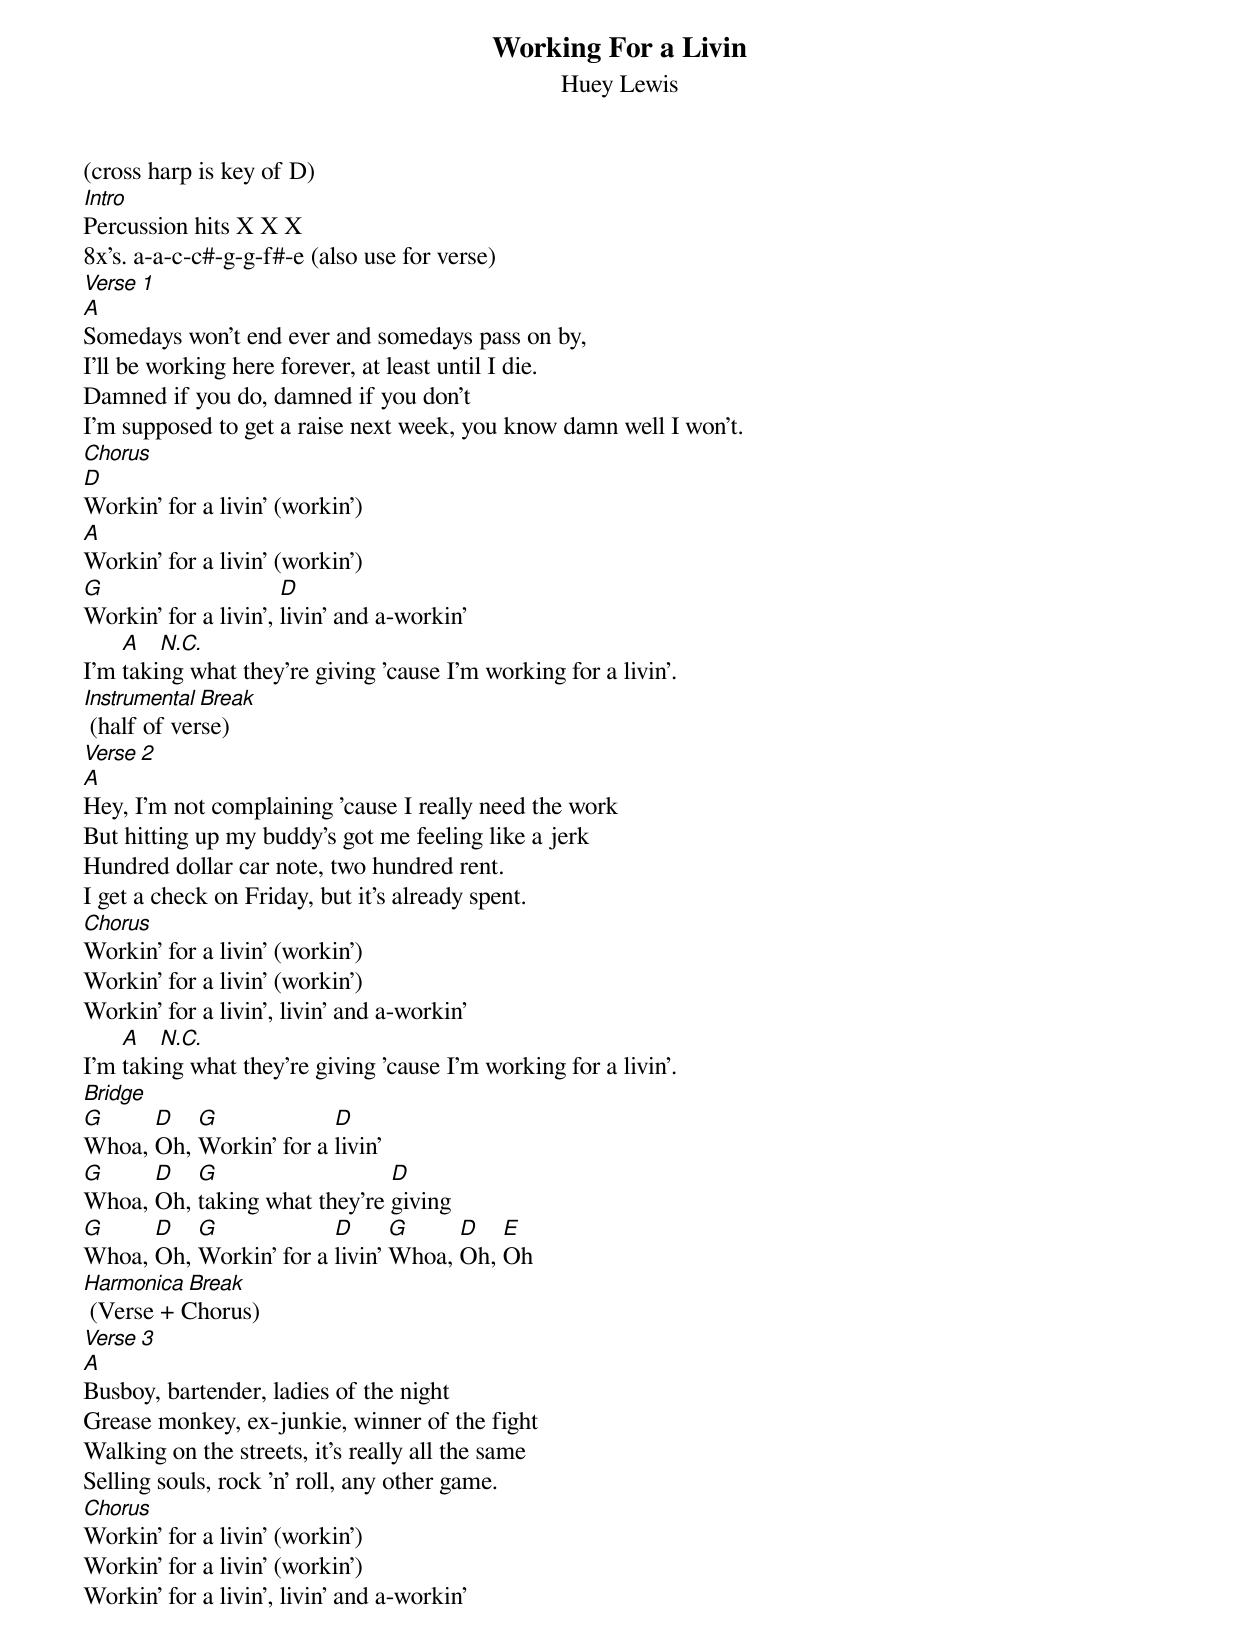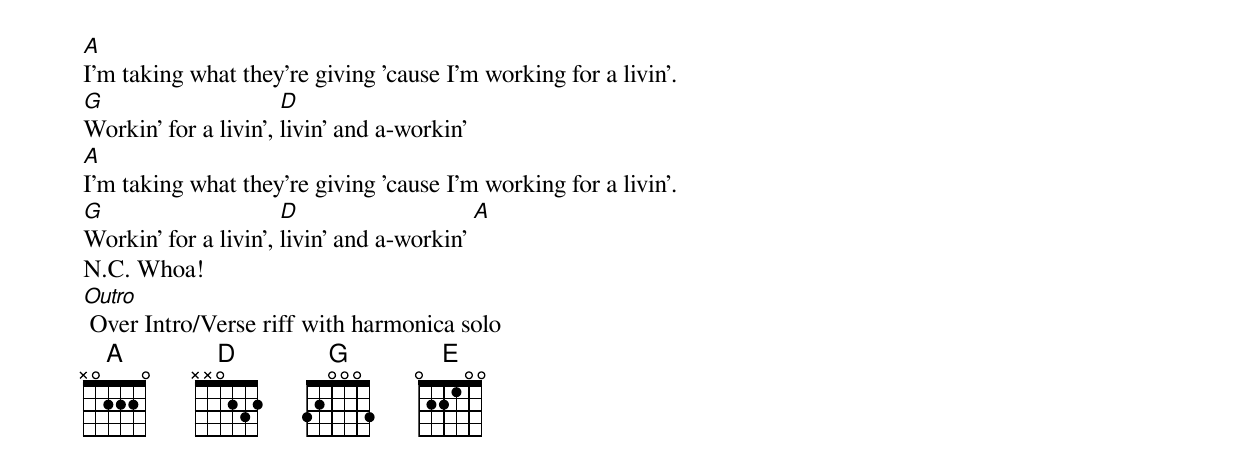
{title:Working For a Livin}
{subtitle:Huey Lewis}
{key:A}
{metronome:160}
(cross harp is key of D)
[Intro]
Percussion hits X X X
8x's. a-a-c-c#-g-g-f#-e (also use for verse)
[Verse 1]
[A]Somedays won't end ever and somedays pass on by,
I'll be working here forever, at least until I die.
Damned if you do, damned if you don't
I'm supposed to get a raise next week, you know damn well I won't.
[Chorus]
[D]Workin' for a livin' (workin')
[A]Workin' for a livin' (workin')
[G]Workin' for a livin', [D]livin' and a-workin'
I'm [A]taki[N.C.]ng what they're giving 'cause I'm working for a livin'.
[Instrumental Break] (half of verse)
[Verse 2]
[A]Hey, I'm not complaining 'cause I really need the work
But hitting up my buddy's got me feeling like a jerk
Hundred dollar car note, two hundred rent.
I get a check on Friday, but it's already spent.
[Chorus]
Workin' for a livin' (workin')
Workin' for a livin' (workin')
Workin' for a livin', livin' and a-workin'
I'm [A]taki[N.C.]ng what they're giving 'cause I'm working for a livin'.
[Bridge]
[G]Whoa, [D]Oh, [G]Workin' for a [D]livin'
[G]Whoa, [D]Oh, [G]taking what they're [D]giving
[G]Whoa, [D]Oh, [G]Workin' for a [D]livin' [G]Whoa, [D]Oh, [E]Oh
[Harmonica Break] (Verse + Chorus)
[Verse 3]
[A]Busboy, bartender, ladies of the night
Grease monkey, ex-junkie, winner of the fight
Walking on the streets, it's really all the same
Selling souls, rock 'n' roll, any other game.
[Chorus]
Workin' for a livin' (workin')
Workin' for a livin' (workin')
Workin' for a livin', livin' and a-workin'
[A]I'm taking what they're giving 'cause I'm working for a livin'.
[G]Workin' for a livin', [D]livin' and a-workin'
[A]I'm taking what they're giving 'cause I'm working for a livin'.
[G]Workin' for a livin', [D]livin' and a-workin' [A]
N.C. Whoa!
[Outro] Over Intro/Verse riff with harmonica solo
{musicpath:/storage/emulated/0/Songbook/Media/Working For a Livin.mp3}
